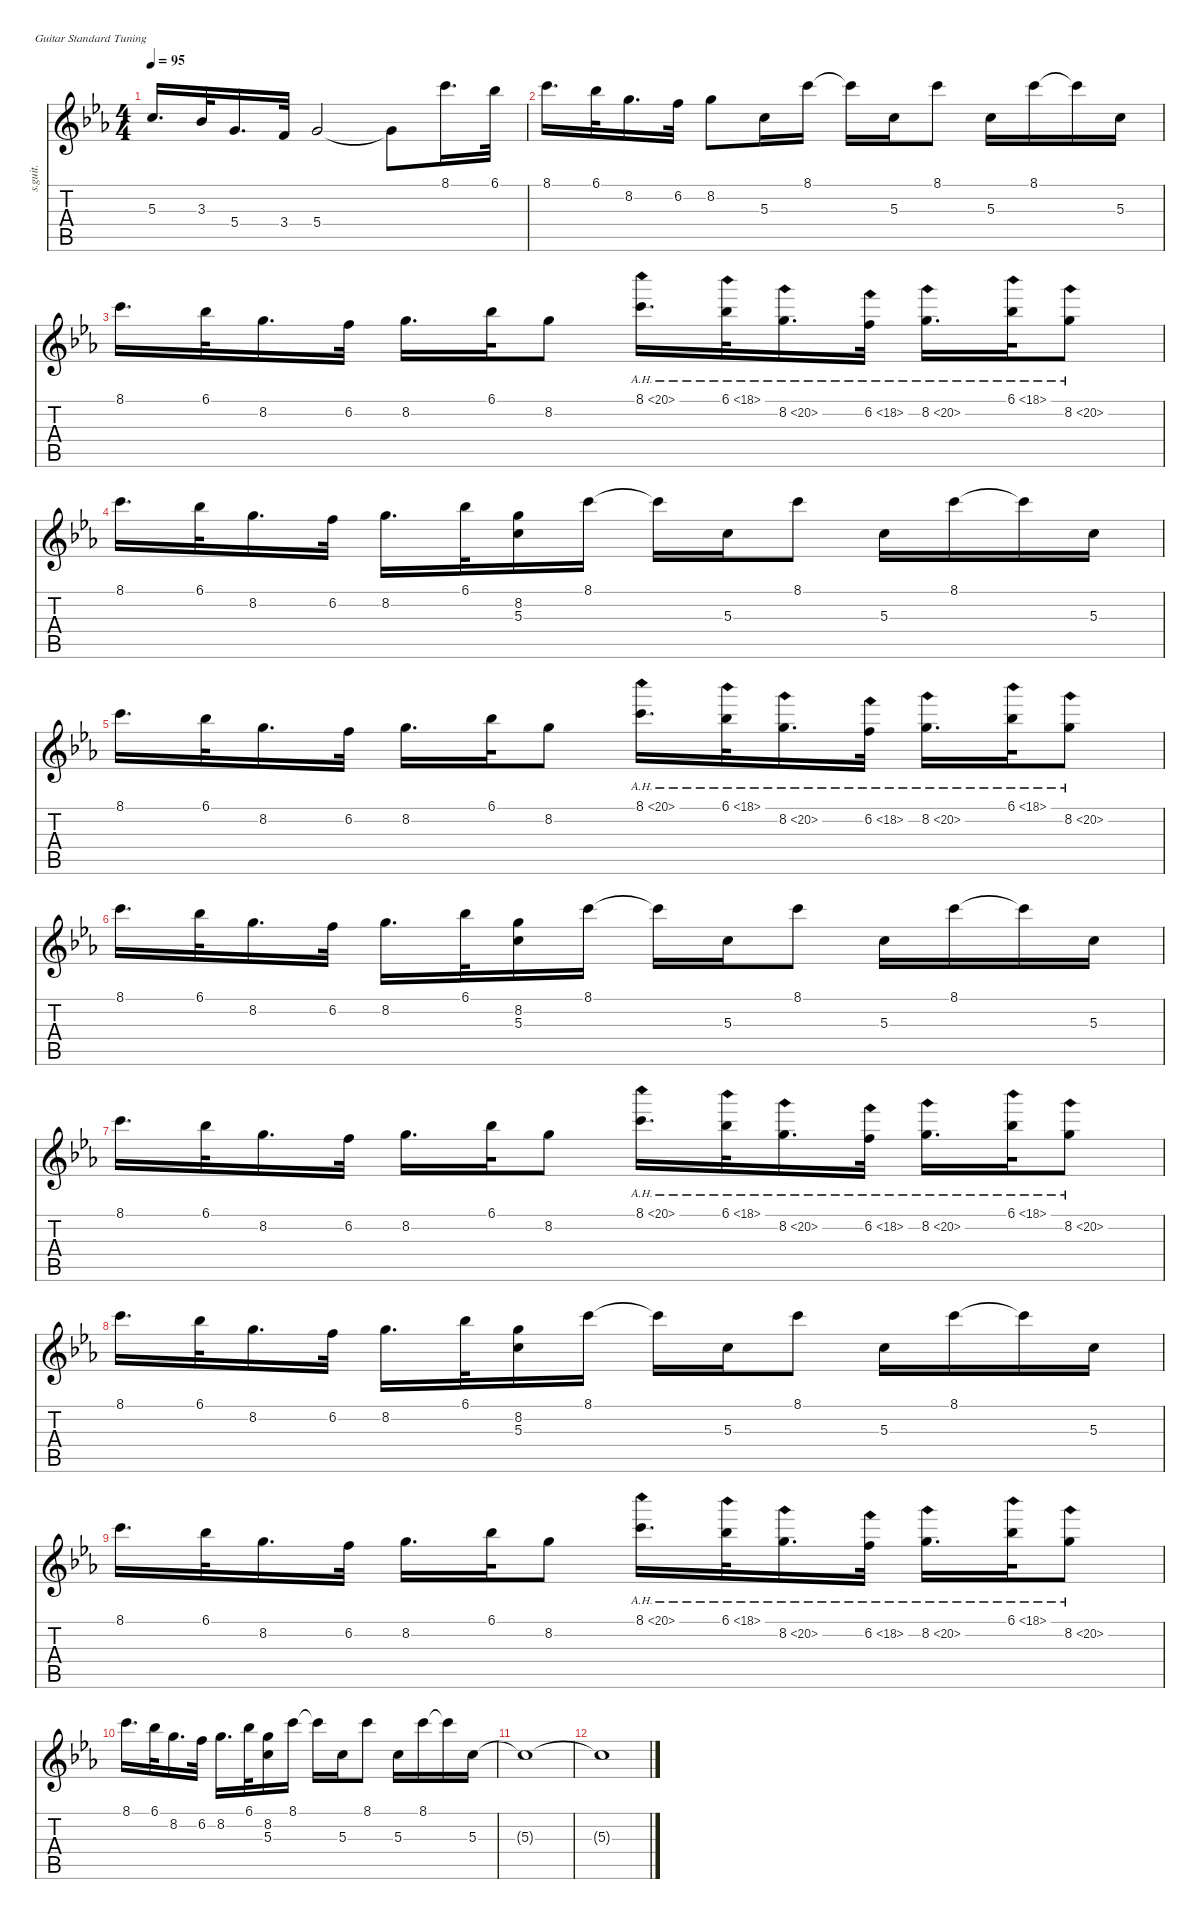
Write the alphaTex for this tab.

\defaultSystemsLayout 4
\hideDynamics
\bracketExtendMode nobrackets
\track ("rythom" "s.guit.") {defaultSystemsLayout 4 instrument acousticguitarsteel}
\staff {score tabs}
\tuning (E4 B3 G3 D3 A2 E2)
\ts (4 4)
\tempo 95
\clef g2
\ks eb
5.3{acc forcenatural}.16{d dy mf beam Up} 3.3{acc b}.32{beam Up} 5.4{acc forcenatural}.16{d beam Up} 3.4{acc forcenatural}.32{beam Up} 5.4{acc forcenatural}.2{beam Up} 5.4{t acc forcenatural}.8{beam Down} 8.1{acc forcenatural}.16{d beam Down} 6.1{acc b}.32{beam Down} |
8.1{acc forcenatural}.16{d beam Down} 6.1{acc b}.32{beam Down} 8.2{acc forcenatural}.16{d beam Down} 6.2{acc forcenatural}.32{beam Down} 8.2{acc forcenatural}.8{beam Down} 5.3{acc forcenatural}.16{beam Down} 8.1{acc forcenatural}.16{beam Down} 8.1{t acc forcenatural}.16{beam Down} 5.3{acc forcenatural}.16{beam Down} 8.1{acc forcenatural}.8{beam Down} 5.3{acc forcenatural}.16{beam Down} 8.1{acc forcenatural}.16{beam Down} 8.1{t acc forcenatural}.16{beam Down} 5.3{acc forcenatural}.16{beam Down} |
8.1{acc forcenatural}.16{d beam Down} 6.1{acc b}.32{beam Down} 8.2{acc forcenatural}.16{d beam Down} 6.2{acc forcenatural}.32{beam Down} 8.2{acc forcenatural}.16{d beam Down} 6.1{acc b}.32{beam Down} 8.2{acc forcenatural}.8{beam Down} 8.1{ah 12 acc forcenatural}.16{d beam Down} 6.1{ah 12 acc b}.32{beam Down} 8.2{ah 12 acc forcenatural}.16{d beam Down} 6.2{ah 12 acc forcenatural}.32{beam Down} 8.2{ah 12 acc forcenatural}.16{d beam Down} 6.1{ah 12 acc b}.32{beam Down} 8.2{ah 12 acc forcenatural}.8{beam Down} |
8.1{acc forcenatural}.16{d beam Down} 6.1{acc b}.32{beam Down} 8.2{acc forcenatural}.16{d beam Down} 6.2{acc forcenatural}.32{beam Down} 8.2{acc forcenatural}.16{d beam Down} 6.1{acc b}.32{beam Down} (5.3{acc forcenatural} 8.2{acc forcenatural}).16{beam Down} 8.1{acc forcenatural}.16{beam Down} 8.1{t acc forcenatural}.16{beam Down} 5.3{acc forcenatural}.16{beam Down} 8.1{acc forcenatural}.8{beam Down} 5.3{acc forcenatural}.16{beam Down} 8.1{acc forcenatural}.16{beam Down} 8.1{t acc forcenatural}.16{beam Down} 5.3{acc forcenatural}.16{beam Down} |
8.1{acc forcenatural}.16{d beam Down} 6.1{acc b}.32{beam Down} 8.2{acc forcenatural}.16{d beam Down} 6.2{acc forcenatural}.32{beam Down} 8.2{acc forcenatural}.16{d beam Down} 6.1{acc b}.32{beam Down} 8.2{acc forcenatural}.8{beam Down} 8.1{ah 12 acc forcenatural}.16{d beam Down} 6.1{ah 12 acc b}.32{beam Down} 8.2{ah 12 acc forcenatural}.16{d beam Down} 6.2{ah 12 acc forcenatural}.32{beam Down} 8.2{ah 12 acc forcenatural}.16{d beam Down} 6.1{ah 12 acc b}.32{beam Down} 8.2{ah 12 acc forcenatural}.8{beam Down} |
8.1{acc forcenatural}.16{d beam Down} 6.1{acc b}.32{beam Down} 8.2{acc forcenatural}.16{d beam Down} 6.2{acc forcenatural}.32{beam Down} 8.2{acc forcenatural}.16{d beam Down} 6.1{acc b}.32{beam Down} (5.3{acc forcenatural} 8.2{acc forcenatural}).16{beam Down} 8.1{acc forcenatural}.16{beam Down} 8.1{t acc forcenatural}.16{beam Down} 5.3{acc forcenatural}.16{beam Down} 8.1{acc forcenatural}.8{beam Down} 5.3{acc forcenatural}.16{beam Down} 8.1{acc forcenatural}.16{beam Down} 8.1{t acc forcenatural}.16{beam Down} 5.3{acc forcenatural}.16{beam Down} |
8.1{acc forcenatural}.16{d beam Down} 6.1{acc b}.32{beam Down} 8.2{acc forcenatural}.16{d beam Down} 6.2{acc forcenatural}.32{beam Down} 8.2{acc forcenatural}.16{d beam Down} 6.1{acc b}.32{beam Down} 8.2{acc forcenatural}.8{beam Down} 8.1{ah 12 acc forcenatural}.16{d beam Down} 6.1{ah 12 acc b}.32{beam Down} 8.2{ah 12 acc forcenatural}.16{d beam Down} 6.2{ah 12 acc forcenatural}.32{beam Down} 8.2{ah 12 acc forcenatural}.16{d beam Down} 6.1{ah 12 acc b}.32{beam Down} 8.2{ah 12 acc forcenatural}.8{beam Down} |
8.1{acc forcenatural}.16{d beam Down} 6.1{acc b}.32{beam Down} 8.2{acc forcenatural}.16{d beam Down} 6.2{acc forcenatural}.32{beam Down} 8.2{acc forcenatural}.16{d beam Down} 6.1{acc b}.32{beam Down} (5.3{acc forcenatural} 8.2{acc forcenatural}).16{beam Down} 8.1{acc forcenatural}.16{beam Down} 8.1{t acc forcenatural}.16{beam Down} 5.3{acc forcenatural}.16{beam Down} 8.1{acc forcenatural}.8{beam Down} 5.3{acc forcenatural}.16{beam Down} 8.1{acc forcenatural}.16{beam Down} 8.1{t acc forcenatural}.16{beam Down} 5.3{acc forcenatural}.16{beam Down} |
8.1{acc forcenatural}.16{d beam Down} 6.1{acc b}.32{beam Down} 8.2{acc forcenatural}.16{d beam Down} 6.2{acc forcenatural}.32{beam Down} 8.2{acc forcenatural}.16{d beam Down} 6.1{acc b}.32{beam Down} 8.2{acc forcenatural}.8{beam Down} 8.1{ah 12 acc forcenatural}.16{d beam Down} 6.1{ah 12 acc b}.32{beam Down} 8.2{ah 12 acc forcenatural}.16{d beam Down} 6.2{ah 12 acc forcenatural}.32{beam Down} 8.2{ah 12 acc forcenatural}.16{d beam Down} 6.1{ah 12 acc b}.32{beam Down} 8.2{ah 12 acc forcenatural}.8{beam Down} |
8.1{acc forcenatural}.16{d beam Down} 6.1{acc b}.32{beam Down} 8.2{acc forcenatural}.16{d beam Down} 6.2{acc forcenatural}.32{beam Down} 8.2{acc forcenatural}.16{d beam Down} 6.1{acc b}.32{beam Down} (5.3{acc forcenatural} 8.2{acc forcenatural}).16{beam Down} 8.1{acc forcenatural}.16{beam Down} 8.1{t acc forcenatural}.16{beam Down} 5.3{acc forcenatural}.16{beam Down} 8.1{acc forcenatural}.8{beam Down} 5.3{acc forcenatural}.16{beam Down} 8.1{acc forcenatural}.16{beam Down} 8.1{t acc forcenatural}.16{beam Down} 5.3{acc forcenatural}.16{beam Down} |
5.3{t acc forcenatural}.1{beam Down} |
5.3{t acc forcenatural}.1{beam Down}
